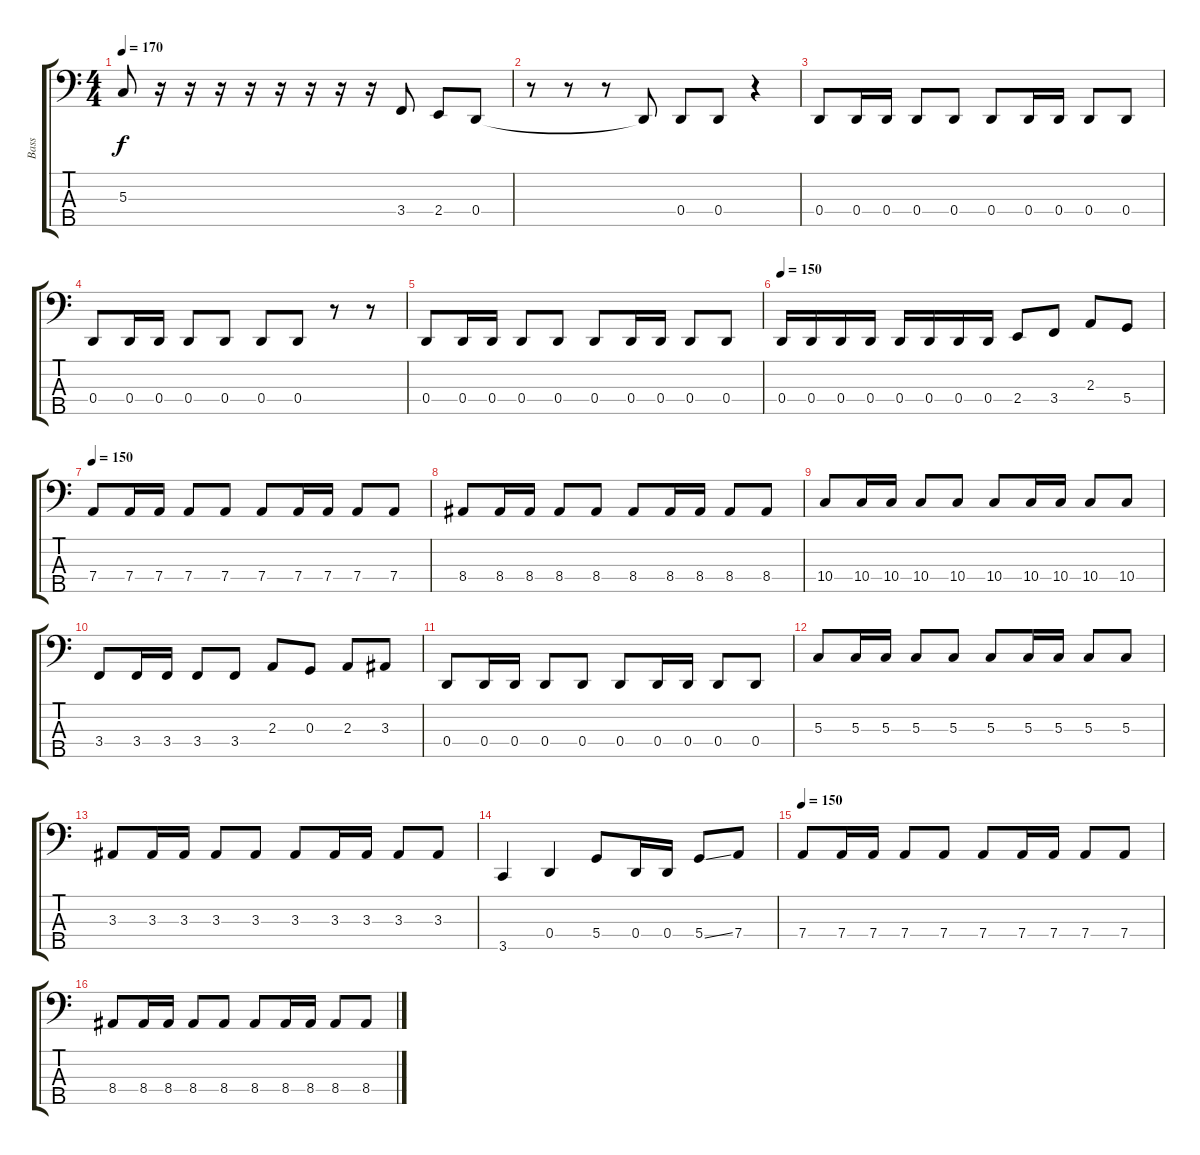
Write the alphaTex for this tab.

\track ("Bass" "Bass") {instrument electricbassfinger}
\staff {score tabs}
\tuning (F2 C2 G1 D1 A0) {hide}
\ts (4 4)
\tempo 170
\clef f4
\ks c
5.3.8{dy f} r.16 r.16 r.16 r.16 r.16 r.16 r.16 r.16 3.4.8 2.4.8 0.4.8 |
r.8 r.8 r.8 0.4{t}.8 0.4.8 0.4.8 r.4 |
0.4.8 0.4.16 0.4.16 0.4.8 0.4.8 0.4.8 0.4.16 0.4.16 0.4.8 0.4.8 |
0.4.8 0.4.16 0.4.16 0.4.8 0.4.8 0.4.8 0.4.8 r.8 r.8 |
0.4.8 0.4.16 0.4.16 0.4.8 0.4.8 0.4.8 0.4.16 0.4.16 0.4.8 0.4.8 |
\tempo 150
0.4.16 0.4.16 0.4.16 0.4.16 0.4.16 0.4.16 0.4.16 0.4.16 2.4.8 3.4.8 2.3.8 5.4.8 |
\tempo 150
7.4.8{volume 12} 7.4.16 7.4.16 7.4.8 7.4.8 7.4.8 7.4.16 7.4.16 7.4.8 7.4.8 |
8.4.8 8.4.16 8.4.16 8.4.8 8.4.8 8.4.8 8.4.16 8.4.16 8.4.8 8.4.8 |
10.4.8 10.4.16 10.4.16 10.4.8 10.4.8 10.4.8 10.4.16 10.4.16 10.4.8 10.4.8 |
3.4.8 3.4.16 3.4.16 3.4.8 3.4.8 2.3.8 0.3.8 2.3.8 3.3.8 |
0.4.8 0.4.16 0.4.16 0.4.8 0.4.8 0.4.8 0.4.16 0.4.16 0.4.8 0.4.8 |
5.3.8 5.3.16 5.3.16 5.3.8 5.3.8 5.3.8 5.3.16 5.3.16 5.3.8 5.3.8 |
3.3.8 3.3.16 3.3.16 3.3.8 3.3.8 3.3.8 3.3.16 3.3.16 3.3.8 3.3.8 |
3.5.4 0.4.4 5.4.8 0.4.16 0.4.16 5.4{ss}.8 7.4.8 |
\tempo 150
7.4.8{volume 12} 7.4.16 7.4.16 7.4.8 7.4.8 7.4.8 7.4.16 7.4.16 7.4.8 7.4.8 |
8.4.8 8.4.16 8.4.16 8.4.8 8.4.8 8.4.8 8.4.16 8.4.16 8.4.8 8.4.8
